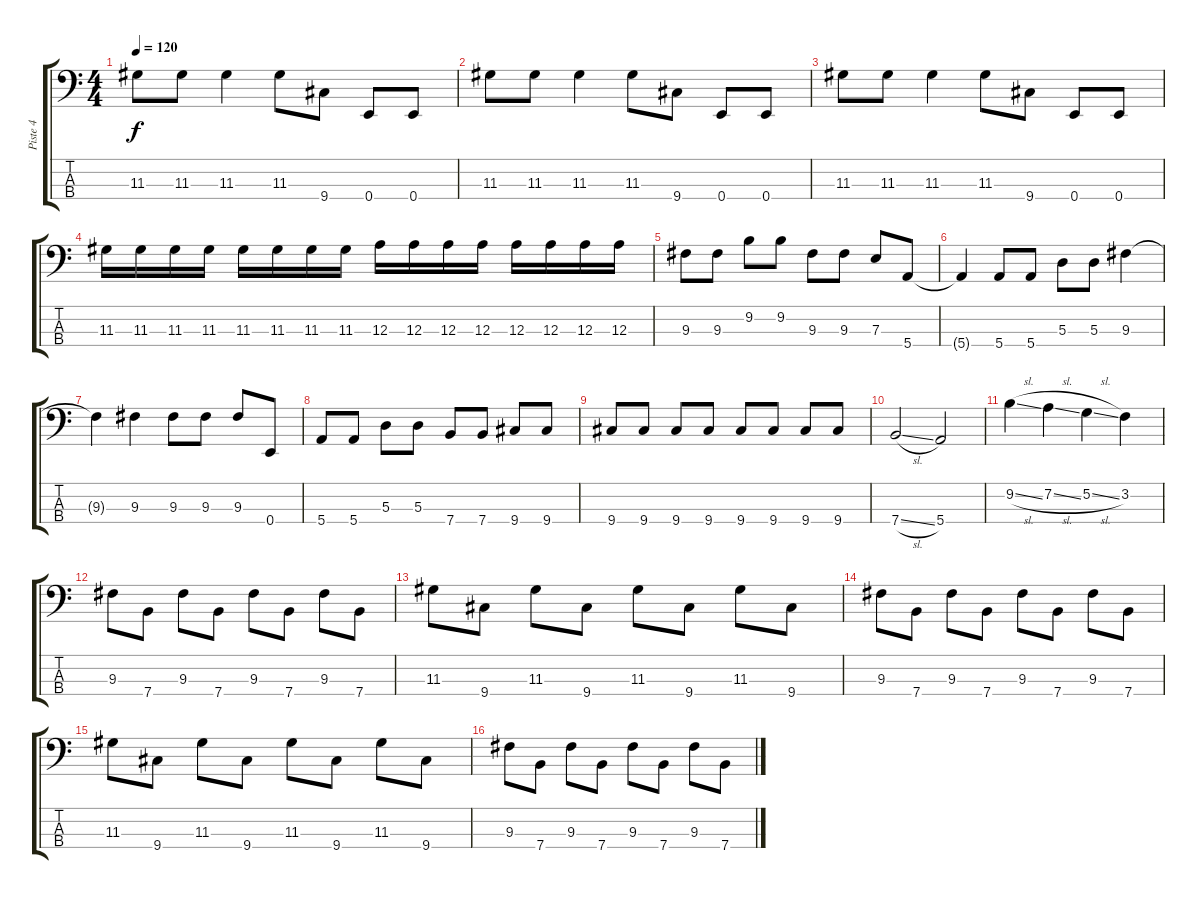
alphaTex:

\track ("Piste 4" "Piste 4") {instrument electricbassfinger}
\staff {score tabs}
\tuning (G2 D2 A1 E1) {hide}
\ts (4 4)
\tempo 120
\clef f4
\ks c
11.3.8{dy f} 11.3.8 11.3.4 11.3.8 9.4.8 0.4.8 0.4.8 |
11.3.8 11.3.8 11.3.4 11.3.8 9.4.8 0.4.8 0.4.8 |
11.3.8 11.3.8 11.3.4 11.3.8 9.4.8 0.4.8 0.4.8 |
11.3.16 11.3.16 11.3.16 11.3.16 11.3.16 11.3.16 11.3.16 11.3.16 12.3.16 12.3.16 12.3.16 12.3.16 12.3.16 12.3.16 12.3.16 12.3.16 |
9.3.8 9.3.8 9.2.8 9.2.8 9.3.8 9.3.8 7.3.8 5.4.8 |
5.4{t}.4 5.4.8 5.4.8 5.3.8 5.3.8 9.3.4 |
9.3{t}.4 9.3.4 9.3.8 9.3.8 9.3.8 0.4.8 |
5.4.8 5.4.8 5.3.8 5.3.8 7.4.8 7.4.8 9.4.8 9.4.8 |
9.4.8 9.4.8 9.4.8 9.4.8 9.4.8 9.4.8 9.4.8 9.4.8 |
7.4{sl}.2 5.4.2 |
9.2{sl}.4 7.2{sl}.4 5.2{sl}.4 3.2.4 |
9.3.8 7.4.8 9.3.8 7.4.8 9.3.8 7.4.8 9.3.8 7.4.8 |
11.3.8 9.4.8 11.3.8 9.4.8 11.3.8 9.4.8 11.3.8 9.4.8 |
9.3.8 7.4.8 9.3.8 7.4.8 9.3.8 7.4.8 9.3.8 7.4.8 |
11.3.8 9.4.8 11.3.8 9.4.8 11.3.8 9.4.8 11.3.8 9.4.8 |
9.3.8 7.4.8 9.3.8 7.4.8 9.3.8 7.4.8 9.3.8 7.4.8
